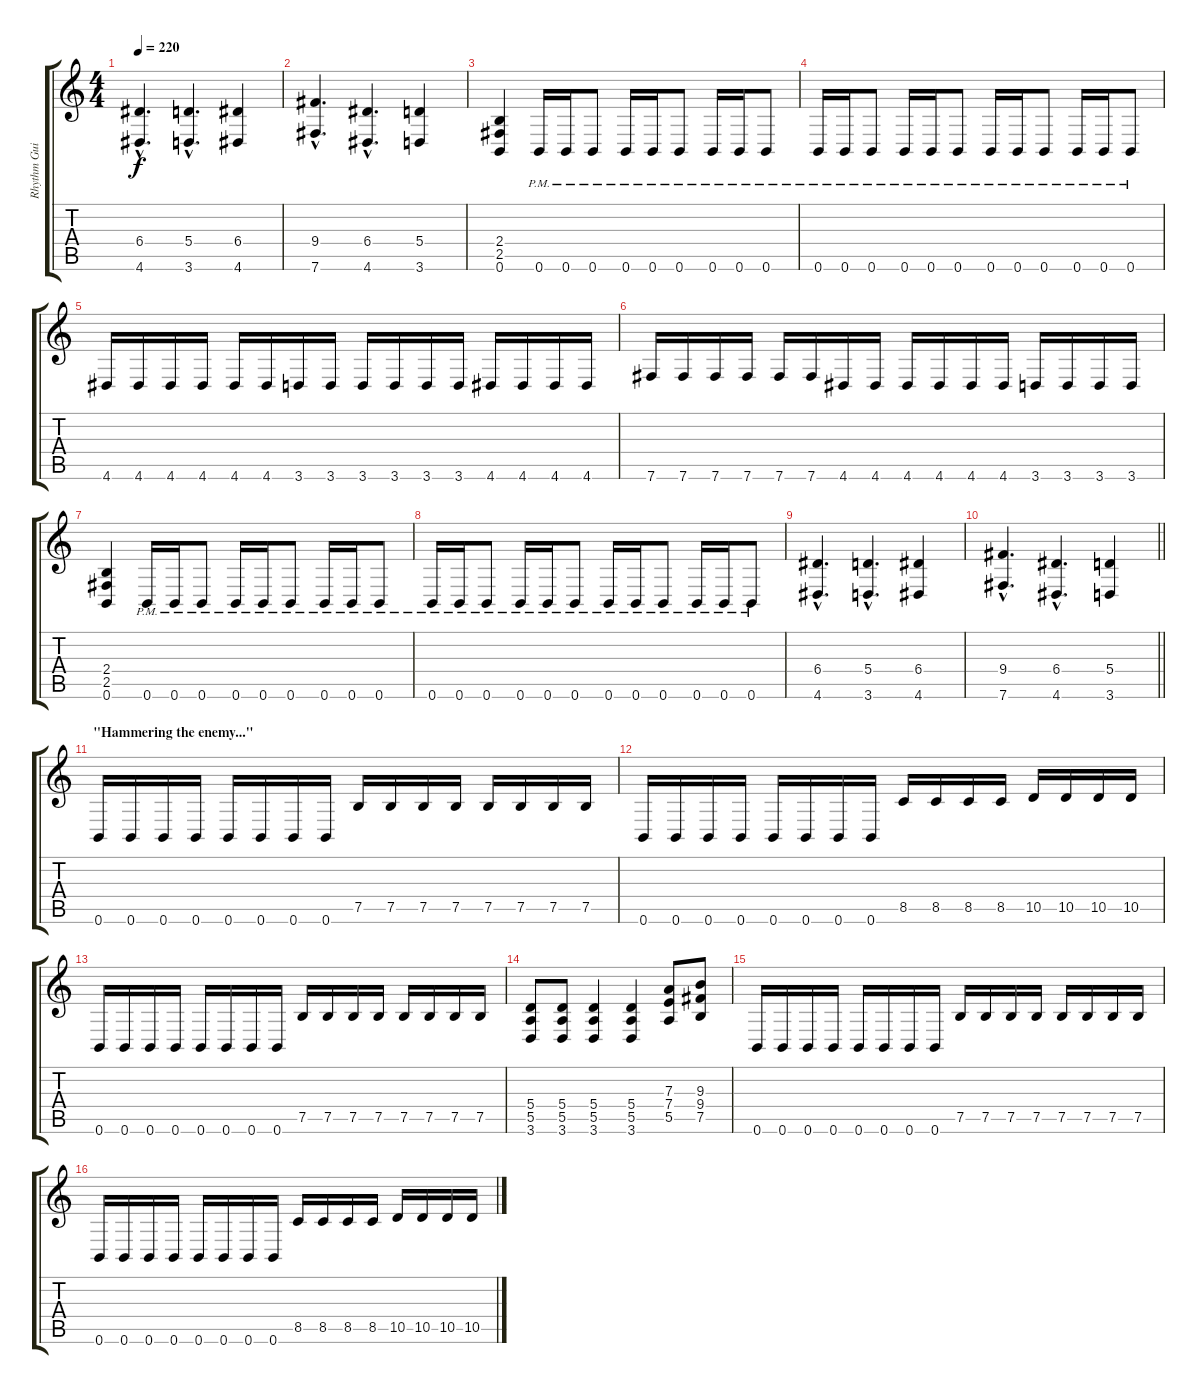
\track ("Rhythm Guitar II" "Rhythm Gui") {instrument distortionguitar}
\staff {score tabs}
\tuning (B3 Gb3 D3 A2 E2 B1) {hide}
\ts (4 4)
\tempo 220
\clef g2
\ks c
(6.4{hac} 4.6{hac}).4{d dy f} (5.4{hac} 3.6{hac}).4{d} (6.4 4.6).4 |
(9.4{hac} 7.6{hac}).4{d} (6.4{hac} 4.6{hac}).4{d} (5.4 3.6).4 |
(2.4 2.5 0.6).4 0.6{pm}.16 0.6{pm}.16 0.6{pm}.8 0.6{pm}.16 0.6{pm}.16 0.6{pm}.8 0.6{pm}.16 0.6{pm}.16 0.6{pm}.8 |
0.6{pm}.16 0.6{pm}.16 0.6{pm}.8 0.6{pm}.16 0.6{pm}.16 0.6{pm}.8 0.6{pm}.16 0.6{pm}.16 0.6{pm}.8 0.6{pm}.16 0.6{pm}.16 0.6{pm}.8 |
4.6.16 4.6.16 4.6.16 4.6.16 4.6.16 4.6.16 3.6.16 3.6.16 3.6.16 3.6.16 3.6.16 3.6.16 4.6.16 4.6.16 4.6.16 4.6.16 |
7.6.16 7.6.16 7.6.16 7.6.16 7.6.16 7.6.16 4.6.16 4.6.16 4.6.16 4.6.16 4.6.16 4.6.16 3.6.16 3.6.16 3.6.16 3.6.16 |
(2.4 2.5 0.6).4 0.6{pm}.16 0.6{pm}.16 0.6{pm}.8 0.6{pm}.16 0.6{pm}.16 0.6{pm}.8 0.6{pm}.16 0.6{pm}.16 0.6{pm}.8 |
0.6{pm}.16 0.6{pm}.16 0.6{pm}.8 0.6{pm}.16 0.6{pm}.16 0.6{pm}.8 0.6{pm}.16 0.6{pm}.16 0.6{pm}.8 0.6{pm}.16 0.6{pm}.16 0.6{pm}.8 |
(6.4{hac} 4.6{hac}).4{d} (5.4{hac} 3.6{hac}).4{d} (6.4 4.6).4 |
\barLineRight lightlight
(9.4{hac} 7.6{hac}).4{d} (6.4{hac} 4.6{hac}).4{d} (5.4 3.6).4 |
\section ("" "\"Hammering the enemy...\"")
0.6.16 0.6.16 0.6.16 0.6.16 0.6.16 0.6.16 0.6.16 0.6.16 7.5.16 7.5.16 7.5.16 7.5.16 7.5.16 7.5.16 7.5.16 7.5.16 |
0.6.16 0.6.16 0.6.16 0.6.16 0.6.16 0.6.16 0.6.16 0.6.16 8.5.16 8.5.16 8.5.16 8.5.16 10.5.16 10.5.16 10.5.16 10.5.16 |
0.6.16 0.6.16 0.6.16 0.6.16 0.6.16 0.6.16 0.6.16 0.6.16 7.5.16 7.5.16 7.5.16 7.5.16 7.5.16 7.5.16 7.5.16 7.5.16 |
(5.4 5.5 3.6).8 (5.4 5.5 3.6).8 (5.4 5.5 3.6).4 (5.4 5.5 3.6).4 (7.3 7.4 5.5).8 (9.3 9.4 7.5).8 |
0.6.16 0.6.16 0.6.16 0.6.16 0.6.16 0.6.16 0.6.16 0.6.16 7.5.16 7.5.16 7.5.16 7.5.16 7.5.16 7.5.16 7.5.16 7.5.16 |
0.6.16 0.6.16 0.6.16 0.6.16 0.6.16 0.6.16 0.6.16 0.6.16 8.5.16 8.5.16 8.5.16 8.5.16 10.5.16 10.5.16 10.5.16 10.5.16
